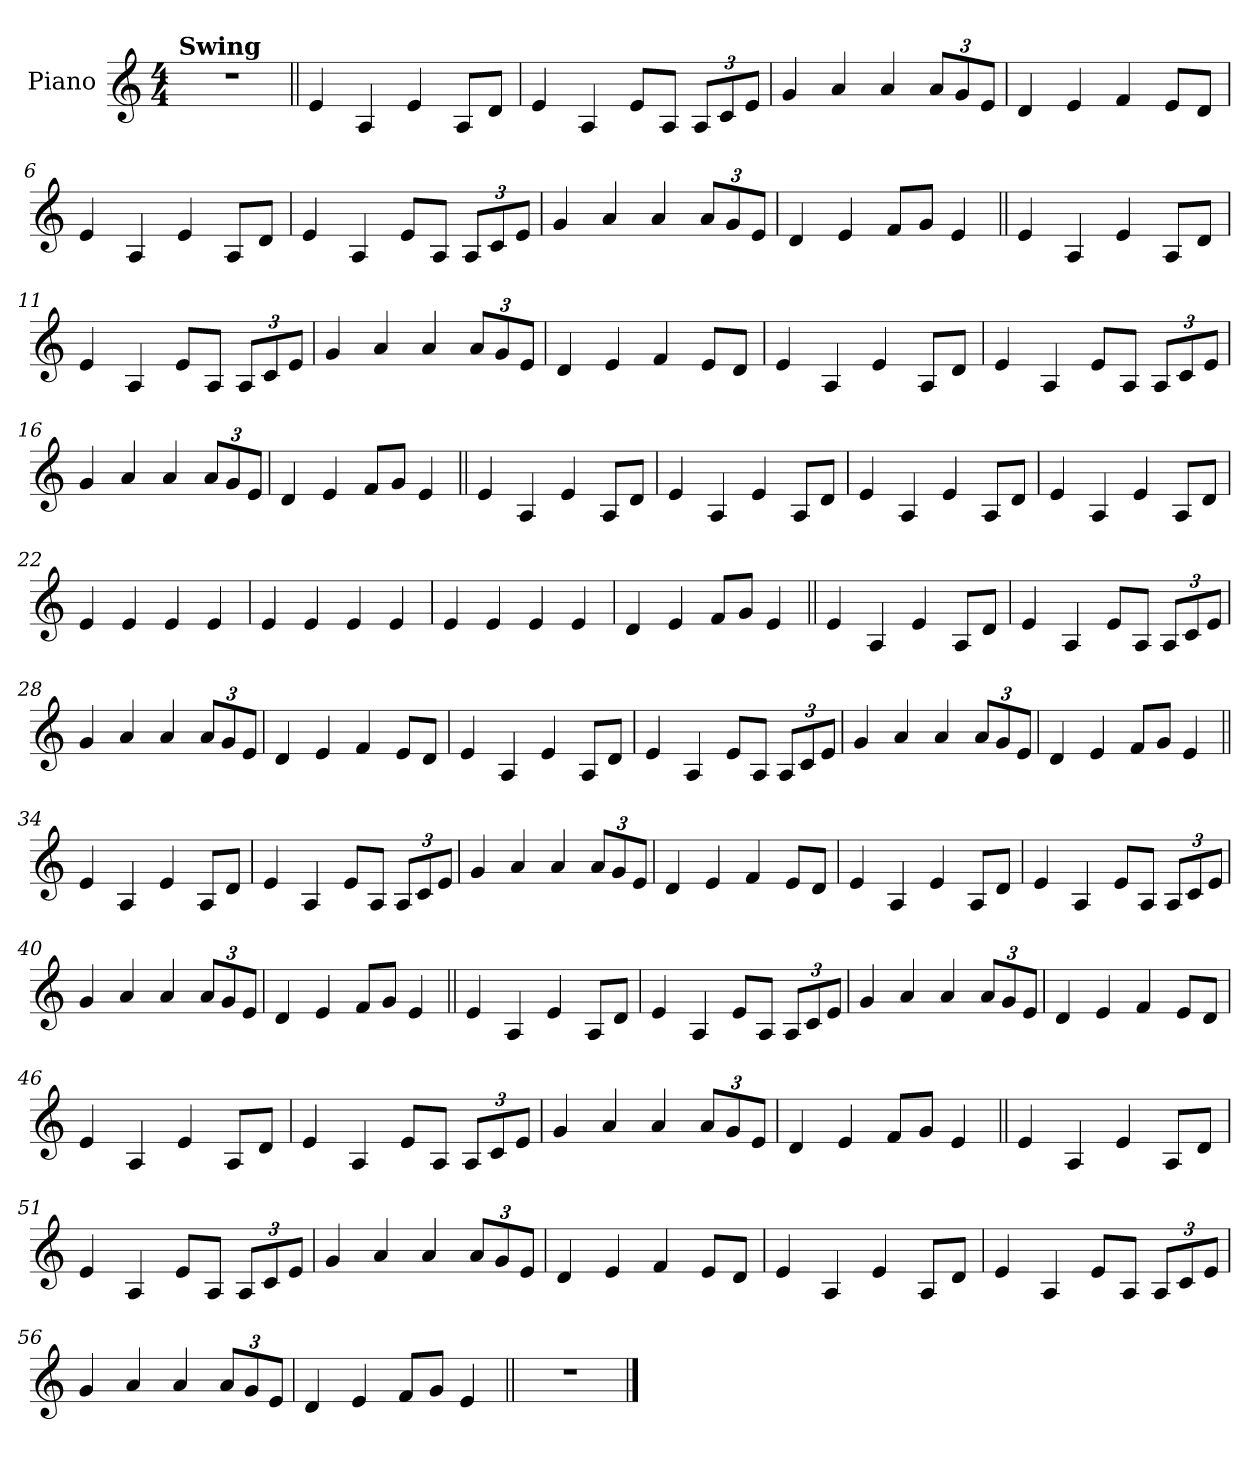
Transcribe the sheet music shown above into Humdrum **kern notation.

**kern
*part1
*staff1
*I"Piano
*I'Pno.
*clefG2
*k[]
*M4/4
=1
!LO:TX:a:B:t=Swing
1r
=2||
*MM152
4e
4A
4e
8AL
8dJ
=3
4e
4A
8eL
8AJ
*Xbrackettup
12AL
12c
12eJ
=4
4g
4a
4a
12aL
12g
12eJ
=5
4d
4e
4f
8eL
8dJ
=6
4e
4A
4e
8AL
8dJ
=7
4e
4A
8eL
8AJ
12AL
12c
12eJ
=8
4g
4a
4a
12aL
12g
12eJ
=9
4d
4e
8fL
8gJ
4e
=10||
4e
4A
4e
8AL
8dJ
=11
4e
4A
8eL
8AJ
12AL
12c
12eJ
=12
4g
4a
4a
12aL
12g
12eJ
=13
4d
4e
4f
8eL
8dJ
=14
4e
4A
4e
8AL
8dJ
=15
4e
4A
8eL
8AJ
12AL
12c
12eJ
=16
4g
4a
4a
12aL
12g
12eJ
=17
4d
4e
8fL
8gJ
4e
=18||
4e
4A
4e
8AL
8dJ
=19
4e
4A
4e
8AL
8dJ
=20
4e
4A
4e
8AL
8dJ
=21
4e
4A
4e
8AL
8dJ
=22
4e
4e
4e
4e
=23
4e
4e
4e
4e
=24
4e
4e
4e
4e
=25
4d
4e
8fL
8gJ
4e
=26||
4e
4A
4e
8AL
8dJ
=27
4e
4A
8eL
8AJ
12AL
12c
12eJ
=28
4g
4a
4a
12aL
12g
12eJ
=29
4d
4e
4f
8eL
8dJ
=30
4e
4A
4e
8AL
8dJ
=31
4e
4A
8eL
8AJ
12AL
12c
12eJ
=32
4g
4a
4a
12aL
12g
12eJ
=33
4d
4e
8fL
8gJ
4e
=34||
4e
4A
4e
8AL
8dJ
=35
4e
4A
8eL
8AJ
12AL
12c
12eJ
=36
4g
4a
4a
12aL
12g
12eJ
=37
4d
4e
4f
8eL
8dJ
=38
4e
4A
4e
8AL
8dJ
=39
4e
4A
8eL
8AJ
12AL
12c
12eJ
=40
4g
4a
4a
12aL
12g
12eJ
=41
4d
4e
8fL
8gJ
4e
=42||
4e
4A
4e
8AL
8dJ
=43
4e
4A
8eL
8AJ
12AL
12c
12eJ
=44
4g
4a
4a
12aL
12g
12eJ
=45
4d
4e
4f
8eL
8dJ
=46
4e
4A
4e
8AL
8dJ
=47
4e
4A
8eL
8AJ
12AL
12c
12eJ
=48
4g
4a
4a
12aL
12g
12eJ
=49
4d
4e
8fL
8gJ
4e
=50||
4e
4A
4e
8AL
8dJ
=51
4e
4A
8eL
8AJ
12AL
12c
12eJ
=52
4g
4a
4a
12aL
12g
12eJ
=53
4d
4e
4f
8eL
8dJ
=54
4e
4A
4e
8AL
8dJ
=55
4e
4A
8eL
8AJ
12AL
12c
12eJ
=56
4g
4a
4a
12aL
12g
12eJ
=57
4d
4e
8fL
8gJ
4e
=58||
1r
==
*-
